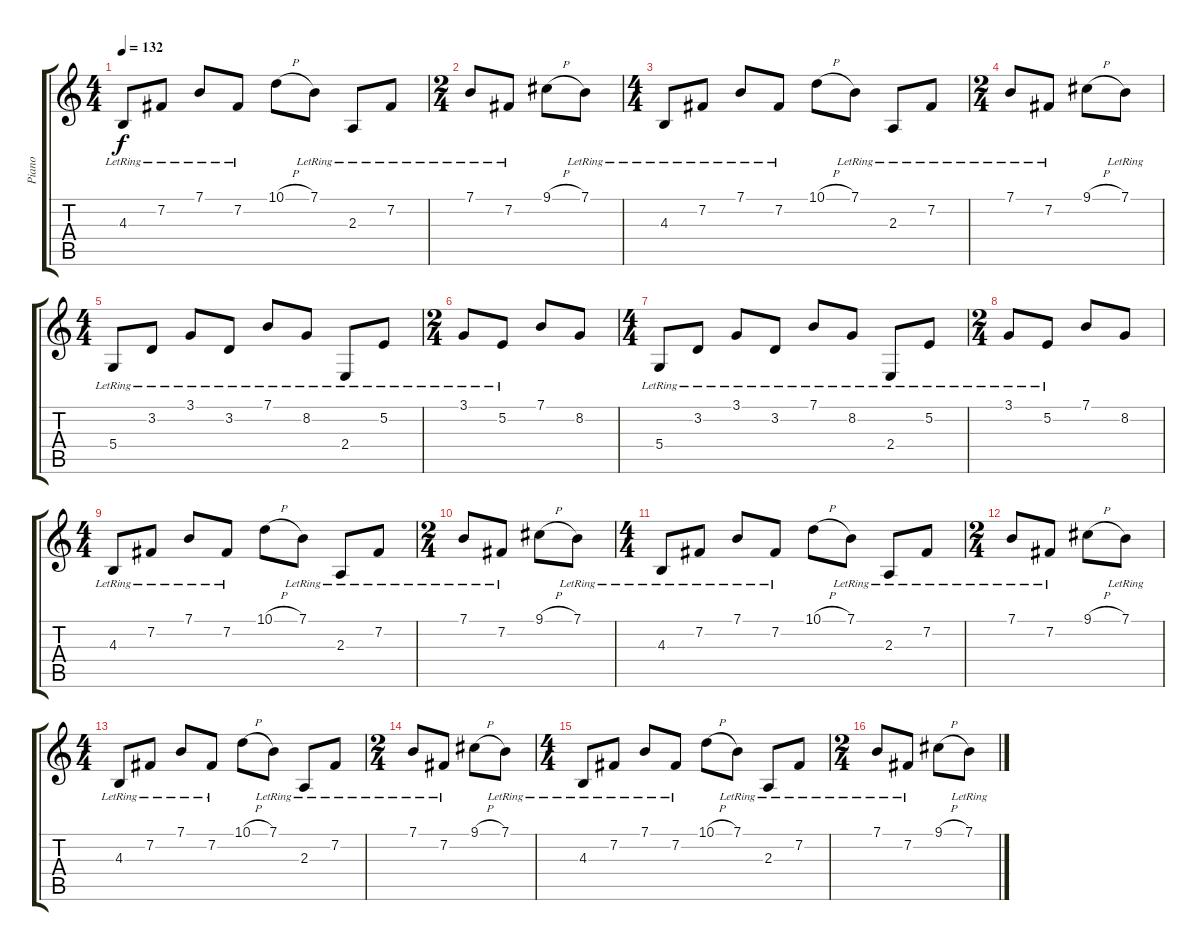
\track ("Piano" "Piano") {instrument electricpiano1}
\staff {score tabs}
\tuning (E4 B3 G3 D3 A2 E2) {hide}
\ts (4 4)
\tempo 132
\clef g2
\ks c
4.3{lr}.8{dy f} 7.2{lr}.8 7.1{lr}.8 7.2{lr}.8 10.1{h}.8 7.1{lr}.8 2.3{lr}.8 7.2{lr}.8 |
\ts (2 4)
7.1{lr}.8 7.2{lr}.8 9.1{h}.8 7.1{lr}.8 |
\ts (4 4)
4.3{lr}.8 7.2{lr}.8 7.1{lr}.8 7.2{lr}.8 10.1{h}.8 7.1{lr}.8 2.3{lr}.8 7.2{lr}.8 |
\ts (2 4)
7.1{lr}.8 7.2{lr}.8 9.1{h}.8 7.1{lr}.8 |
\ts (4 4)
5.4{lr}.8 3.2{lr}.8 3.1{lr}.8 3.2{lr}.8 7.1{lr}.8 8.2{lr}.8 2.4{lr}.8 5.2{lr}.8 |
\ts (2 4)
3.1{lr}.8 5.2{lr}.8 7.1.8 8.2.8 |
\ts (4 4)
5.4{lr}.8 3.2{lr}.8 3.1{lr}.8 3.2{lr}.8 7.1{lr}.8 8.2{lr}.8 2.4{lr}.8 5.2{lr}.8 |
\ts (2 4)
3.1{lr}.8 5.2{lr}.8 7.1.8 8.2.8 |
\ts (4 4)
4.3{lr}.8 7.2{lr}.8 7.1{lr}.8 7.2{lr}.8 10.1{h}.8 7.1{lr}.8 2.3{lr}.8 7.2{lr}.8 |
\ts (2 4)
7.1{lr}.8 7.2{lr}.8 9.1{h}.8 7.1{lr}.8 |
\ts (4 4)
4.3{lr}.8 7.2{lr}.8 7.1{lr}.8 7.2{lr}.8 10.1{h}.8 7.1{lr}.8 2.3{lr}.8 7.2{lr}.8 |
\ts (2 4)
7.1{lr}.8 7.2{lr}.8 9.1{h}.8 7.1{lr}.8 |
\ts (4 4)
4.3{lr}.8 7.2{lr}.8 7.1{lr}.8 7.2{lr}.8 10.1{h}.8 7.1{lr}.8 2.3{lr}.8 7.2{lr}.8 |
\ts (2 4)
7.1{lr}.8 7.2{lr}.8 9.1{h}.8 7.1{lr}.8 |
\ts (4 4)
4.3{lr}.8 7.2{lr}.8 7.1{lr}.8 7.2{lr}.8 10.1{h}.8 7.1{lr}.8 2.3{lr}.8 7.2{lr}.8 |
\ts (2 4)
7.1{lr}.8 7.2{lr}.8 9.1{h}.8 7.1{lr}.8
